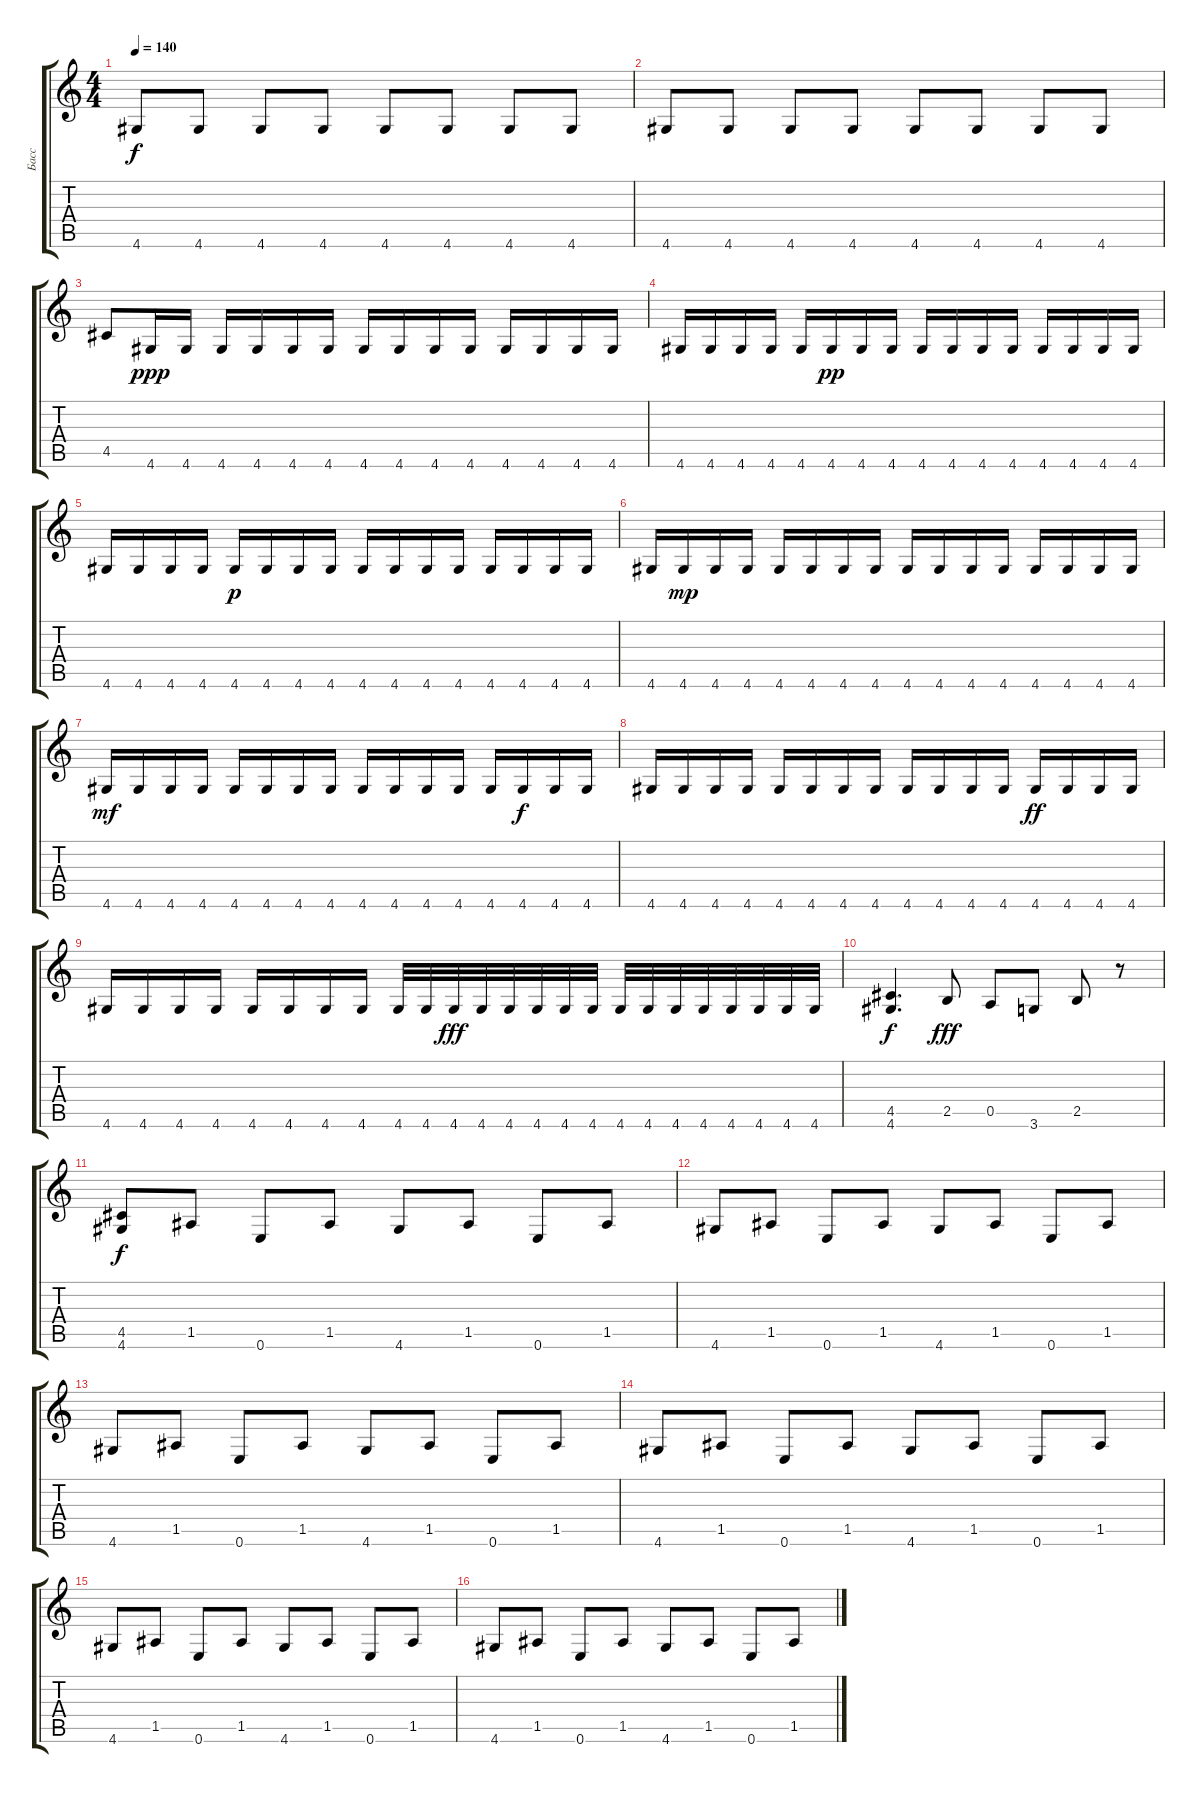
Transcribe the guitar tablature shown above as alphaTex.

\track ("Басс" "Басс") {instrument electricbassfinger}
\staff {score tabs}
\tuning (E4 B3 G3 D3 A2 E2) {hide}
\ts (4 4)
\tempo 140
\clef g2
\ks c
4.6.8{dy f} 4.6.8 4.6.8 4.6.8 4.6.8 4.6.8 4.6.8 4.6.8 |
4.6.8 4.6.8 4.6.8 4.6.8 4.6.8 4.6.8 4.6.8 4.6.8 |
4.5.8 4.6.16{dy ppp} 4.6.16 4.6.16 4.6.16 4.6.16 4.6.16 4.6.16 4.6.16 4.6.16 4.6.16 4.6.16 4.6.16 4.6.16 4.6.16 |
4.6.16 4.6.16 4.6.16 4.6.16 4.6.16 4.6.16{dy pp} 4.6.16 4.6.16 4.6.16 4.6.16 4.6.16 4.6.16 4.6.16 4.6.16 4.6.16 4.6.16 |
4.6.16 4.6.16 4.6.16 4.6.16 4.6.16{dy p} 4.6.16 4.6.16 4.6.16 4.6.16 4.6.16 4.6.16 4.6.16 4.6.16 4.6.16 4.6.16 4.6.16 |
4.6.16 4.6.16{dy mp} 4.6.16 4.6.16 4.6.16 4.6.16 4.6.16 4.6.16 4.6.16 4.6.16 4.6.16 4.6.16 4.6.16 4.6.16 4.6.16 4.6.16 |
4.6.16{dy mf} 4.6.16 4.6.16 4.6.16 4.6.16 4.6.16 4.6.16 4.6.16 4.6.16 4.6.16 4.6.16 4.6.16 4.6.16 4.6.16{dy f} 4.6.16 4.6.16 |
4.6.16 4.6.16 4.6.16 4.6.16 4.6.16 4.6.16 4.6.16 4.6.16 4.6.16 4.6.16 4.6.16 4.6.16 4.6.16{dy ff} 4.6.16 4.6.16 4.6.16 |
4.6.16 4.6.16 4.6.16 4.6.16 4.6.16 4.6.16 4.6.16 4.6.16 4.6.32 4.6.32 4.6.32{dy fff} 4.6.32 4.6.32 4.6.32 4.6.32 4.6.32 4.6.32 4.6.32 4.6.32 4.6.32 4.6.32 4.6.32 4.6.32 4.6.32 |
(4.5 4.6).4{d dy f} 2.5.8{dy fff} 0.5.8 3.6.8 2.5.8 r.8 |
(4.5 4.6).8{dy f} 1.5.8 0.6.8 1.5.8 4.6.8 1.5.8 0.6.8 1.5.8 |
4.6.8 1.5.8 0.6.8 1.5.8 4.6.8 1.5.8 0.6.8 1.5.8 |
4.6.8 1.5.8 0.6.8 1.5.8 4.6.8 1.5.8 0.6.8 1.5.8 |
4.6.8 1.5.8 0.6.8 1.5.8 4.6.8 1.5.8 0.6.8 1.5.8 |
4.6.8 1.5.8 0.6.8 1.5.8 4.6.8 1.5.8 0.6.8 1.5.8 |
4.6.8 1.5.8 0.6.8 1.5.8 4.6.8 1.5.8 0.6.8 1.5.8
